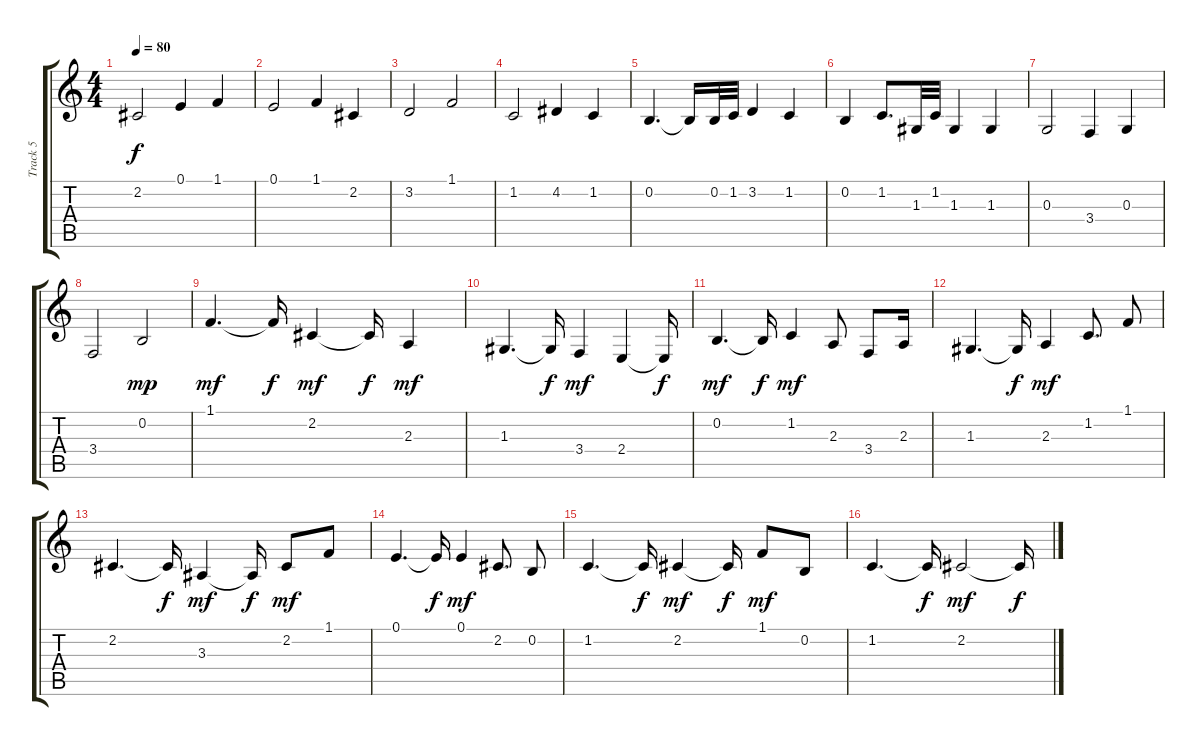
\track ("Track 5" "Track 5") {instrument cello}
\staff {score tabs}
\tuning (E4 B3 G3 D3 A2 E2) {hide}
\ts (4 4)
\tempo 80
\clef g2
\ks c
2.2.2{dy f} 0.1.4 1.1.4 |
0.1.2 1.1.4 2.2.4 |
3.2.2 1.1.2 |
1.2.2 4.2.4 1.2.4 |
0.2.4{d} 0.2{t}.16 0.2.32 1.2.32 3.2.4 1.2.4 |
0.2.4 1.2.8{d} 1.3.32 1.2.32 1.3.4 1.3.4 |
0.3.2 3.4.4 0.3.4 |
3.4.2 0.2.2{dy mp} |
1.1.4{d dy mf instrument cello} 1.1{t}.16{dy f} 2.2.4{dy mf} 2.2{t}.16{dy f} 2.3.4{dy mf} |
1.3.4{d} 1.3{t}.16{dy f} 3.4.4{dy mf} 2.4.4 2.4{t}.16{dy f} |
0.2.4{d dy mf} 0.2{t}.16{dy f} 1.2.4{dy mf} 2.3.8 3.4.8 2.3.16 |
1.3.4{d} 1.3{t}.16{dy f} 2.3.4{dy mf} 1.2.8{d} 1.1.8 |
2.2.4{d} 2.2{t}.16{dy f} 3.3.4{dy mf} 3.3{t}.16{dy f} 2.2.8{dy mf} 1.1.8 |
0.1.4{d} 0.1{t}.16{dy f} 0.1.4{dy mf} 2.2.8{d} 0.2.8 |
1.2.4{d} 1.2{t}.16{dy f} 2.2.4{dy mf} 2.2{t}.16{dy f} 1.1.8{dy mf} 0.2.8 |
1.2.4{d} 1.2{t}.16{dy f} 2.2.2{dy mf} 2.2{t}.16{dy f}
